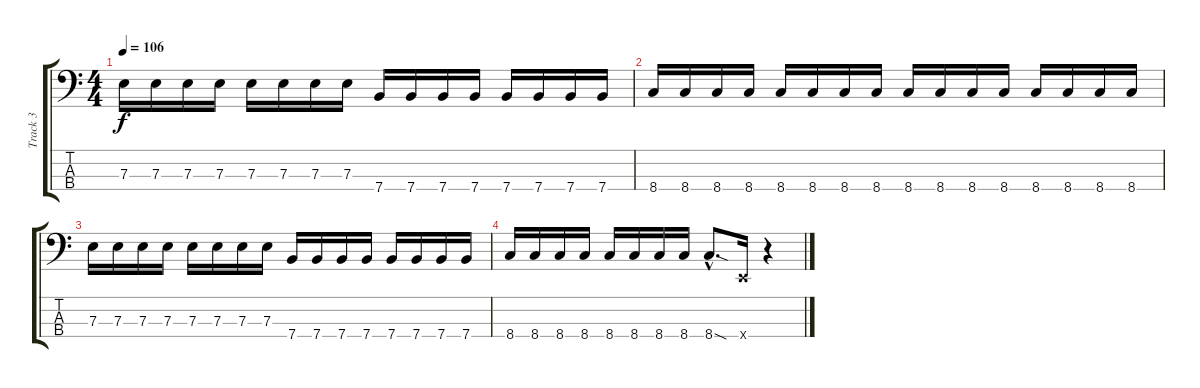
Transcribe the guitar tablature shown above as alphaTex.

\track ("Track 3" "Track 3") {instrument electricbassfinger}
\staff {score tabs}
\tuning (G2 D2 A1 E1) {hide}
\ts (4 4)
\tempo 106
\clef f4
\ks c
7.3.16{dy f} 7.3.16 7.3.16 7.3.16 7.3.16 7.3.16 7.3.16 7.3.16 7.4.16 7.4.16 7.4.16 7.4.16 7.4.16 7.4.16 7.4.16 7.4.16 |
8.4.16 8.4.16 8.4.16 8.4.16 8.4.16 8.4.16 8.4.16 8.4.16 8.4.16 8.4.16 8.4.16 8.4.16 8.4.16 8.4.16 8.4.16 8.4.16 |
7.3.16 7.3.16 7.3.16 7.3.16 7.3.16 7.3.16 7.3.16 7.3.16 7.4.16 7.4.16 7.4.16 7.4.16 7.4.16 7.4.16 7.4.16 7.4.16 |
8.4.16 8.4.16 8.4.16 8.4.16 8.4.16 8.4.16 8.4.16 8.4.16 8.4{sod hac}.8{d} 0.4{x}.16 r.4
